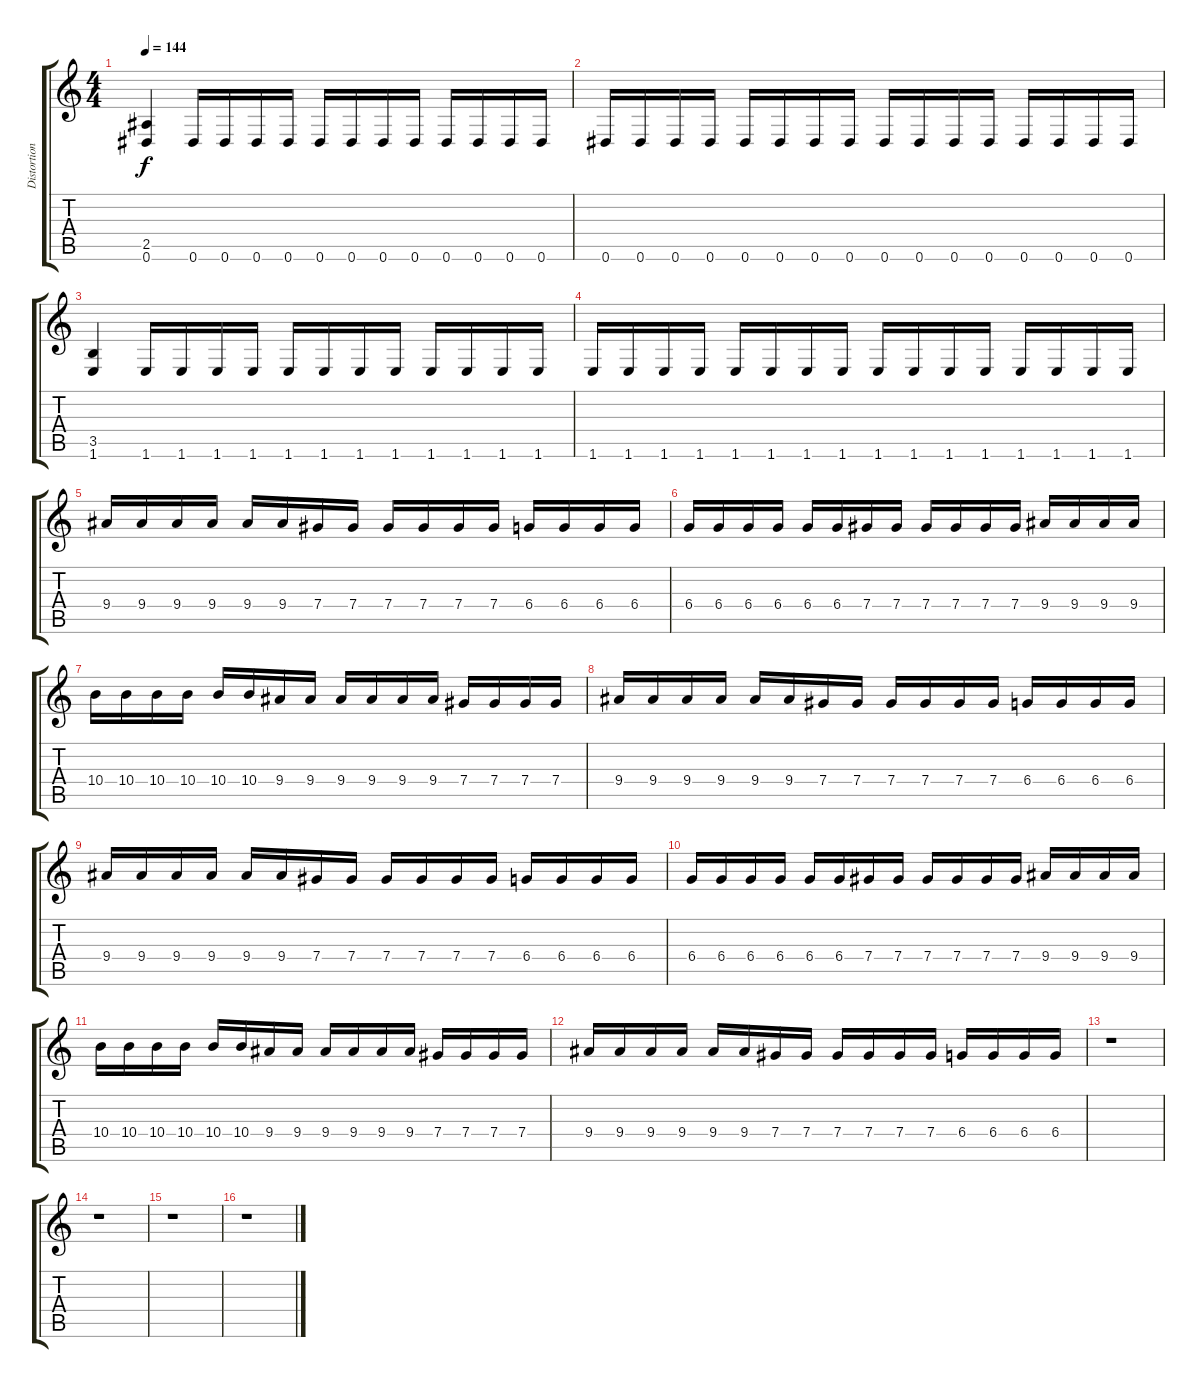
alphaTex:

\track ("Distortion Guitar I" "Distortion") {instrument distortionguitar}
\staff {score tabs}
\tuning (Eb4 Bb3 Gb3 Db3 Ab2 Eb2) {hide}
\ts (4 4)
\tempo 144
\clef g2
\ks c
(2.5 0.6).4{dy f} 0.6.16 0.6.16 0.6.16 0.6.16 0.6.16 0.6.16 0.6.16 0.6.16 0.6.16 0.6.16 0.6.16 0.6.16 |
0.6.16 0.6.16 0.6.16 0.6.16 0.6.16 0.6.16 0.6.16 0.6.16 0.6.16 0.6.16 0.6.16 0.6.16 0.6.16 0.6.16 0.6.16 0.6.16 |
(3.5 1.6).4 1.6.16 1.6.16 1.6.16 1.6.16 1.6.16 1.6.16 1.6.16 1.6.16 1.6.16 1.6.16 1.6.16 1.6.16 |
1.6.16 1.6.16 1.6.16 1.6.16 1.6.16 1.6.16 1.6.16 1.6.16 1.6.16 1.6.16 1.6.16 1.6.16 1.6.16 1.6.16 1.6.16 1.6.16 |
9.4.16 9.4.16 9.4.16 9.4.16 9.4.16 9.4.16 7.4.16 7.4.16 7.4.16 7.4.16 7.4.16 7.4.16 6.4.16 6.4.16 6.4.16 6.4.16 |
6.4.16 6.4.16 6.4.16 6.4.16 6.4.16 6.4.16 7.4.16 7.4.16 7.4.16 7.4.16 7.4.16 7.4.16 9.4.16 9.4.16 9.4.16 9.4.16 |
10.4.16 10.4.16 10.4.16 10.4.16 10.4.16 10.4.16 9.4.16 9.4.16 9.4.16 9.4.16 9.4.16 9.4.16 7.4.16 7.4.16 7.4.16 7.4.16 |
9.4.16 9.4.16 9.4.16 9.4.16 9.4.16 9.4.16 7.4.16 7.4.16 7.4.16 7.4.16 7.4.16 7.4.16 6.4.16 6.4.16 6.4.16 6.4.16 |
9.4.16 9.4.16 9.4.16 9.4.16 9.4.16 9.4.16 7.4.16 7.4.16 7.4.16 7.4.16 7.4.16 7.4.16 6.4.16 6.4.16 6.4.16 6.4.16 |
6.4.16 6.4.16 6.4.16 6.4.16 6.4.16 6.4.16 7.4.16 7.4.16 7.4.16 7.4.16 7.4.16 7.4.16 9.4.16 9.4.16 9.4.16 9.4.16 |
10.4.16 10.4.16 10.4.16 10.4.16 10.4.16 10.4.16 9.4.16 9.4.16 9.4.16 9.4.16 9.4.16 9.4.16 7.4.16 7.4.16 7.4.16 7.4.16 |
9.4.16 9.4.16 9.4.16 9.4.16 9.4.16 9.4.16 7.4.16 7.4.16 7.4.16 7.4.16 7.4.16 7.4.16 6.4.16 6.4.16 6.4.16 6.4.16 |
r.1 |
r.1 |
r.1 |
r.1
